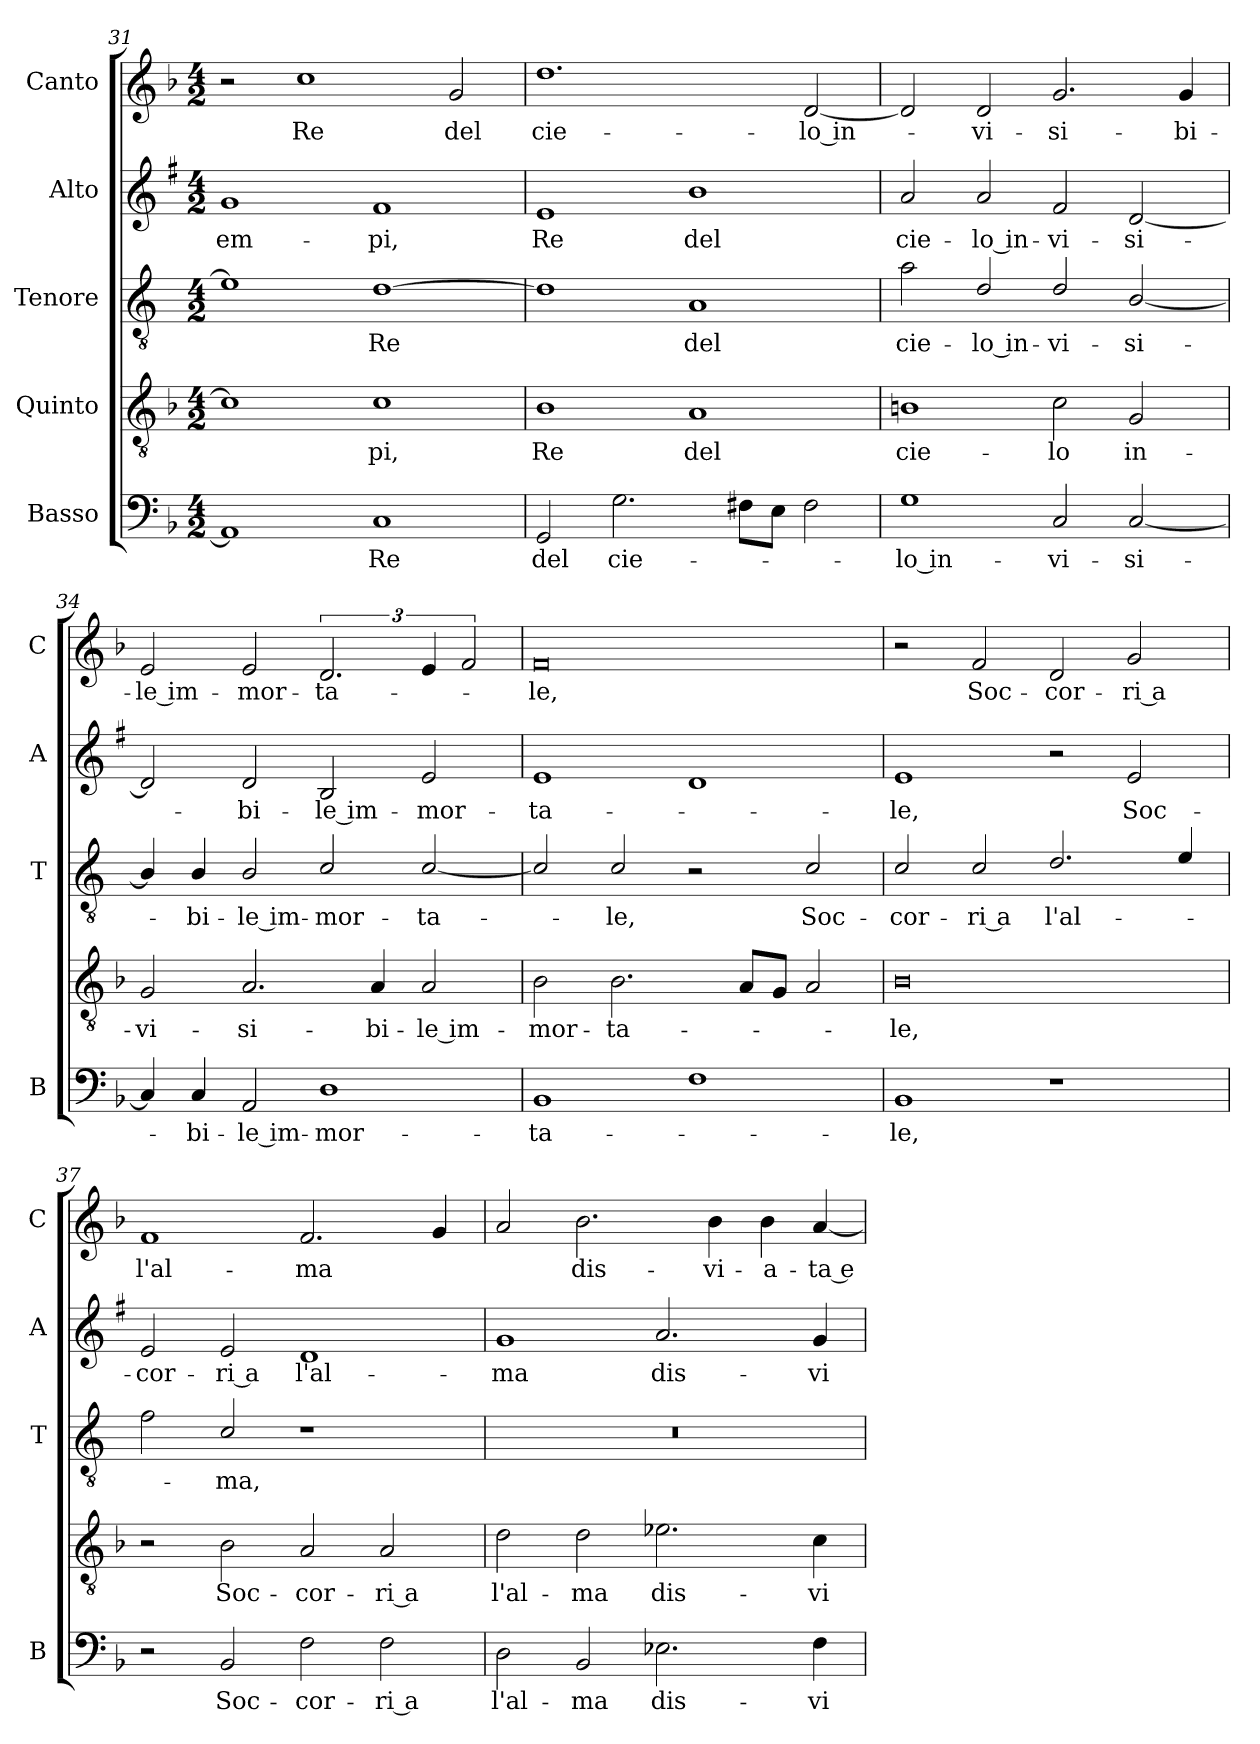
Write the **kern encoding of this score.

**kern	**text	**kern	**text	**kern	**text	**kern	**text	**kern	**text
*part5	*part5	*part4	*part4	*part3	*part3	*part2	*part2	*part1	*part1
*staff5	*staff5	*staff4	*staff4	*staff3	*staff3	*staff2	*staff2	*staff1	*staff1
*I"Basso	*	*I"Quinto	*	*I"Tenore	*	*I"Alto	*	*I"Canto	*
*I'B	*	*	*	*I'T	*	*I'A	*	*I'C	*
*clefF4	*	*clefGv2	*	*clefGv2	*	*clefG2	*	*clefG2	*
*	*	*	*	*ITrd4c7	*	*ITrd1c2	*	*	*
*k[b-]	*	*k[b-]	*	*k[b-]	*	*k[b-]	*	*k[b-]	*
*F:	*	*F:	*	*F:	*	*F:	*	*F:	*
*M4/2	*	*M4/2	*	*M4/2	*	*M4/2	*	*M4/2	*
=31	=31	=31	=31	=31	=31	=31	=31	=31	=31
!	!	!	!	!	!	!	!LO:LY:b	!	!
1AA]	.	1c]	.	1A]	.	1f	em-	2r	.
!	!	!	!	!	!	!	!	!	!LO:LY:b
.	.	.	.	.	.	.	.	1cc	Re
!	!LO:LY:b	!	!LO:LY:b	!	!LO:LY:b	!	!LO:LY:b	!	!
1C	Re	1c	-pi,	[1G	Re	1e	-pi,	.	.
!	!	!	!	!	!	!	!	!	!LO:LY:b
.	.	.	.	.	.	.	.	2g/	del
=32	=32	=32	=32	=32	=32	=32	=32	=32	=32
!	!LO:LY:b	!	!LO:LY:b	!	!	!	!LO:LY:b	!	!LO:LY:b
2GG/	del	1B-	Re	1G]	.	1d	Re	1.dd	cie-
!	!LO:LY:b	!	!	!	!	!	!	!	!
2.G\	cie-	.	.	.	.	.	.	.	.
!	!	!	!LO:LY:b	!	!LO:LY:b	!	!LO:LY:b	!	!
.	.	1A	del	1D	del	1a	del	.	.
8F#X\L	.	.	.	.	.	.	.	.	.
8E\J	.	.	.	.	.	.	.	.	.
!	!	!	!	!	!	!	!	!	!LO:LY:b
2F#\	.	.	.	.	.	.	.	[2d/	-lo in-
!!LO:LB:g=z
=33	=33	=33	=33	=33	=33	=33	=33	=33	=33
!	!LO:LY:b	!	!LO:LY:b	!	!LO:LY:b	!	!LO:LY:b	!	!
1G	-lo in-	1Bn	cie-	2d\	cie-	2g/	cie-	2d/]	.
!	!	!	!	!	!LO:LY:b	!	!LO:LY:b	!	!LO:LY:b
.	.	.	.	2G/	-lo in-	2g/	-lo in-	2d/	-vi-
!	!LO:LY:b	!	!LO:LY:b	!	!LO:LY:b	!	!LO:LY:b	!	!LO:LY:b
2C/	-vi-	2c\	-lo	2G/	-vi-	2e/	-vi-	2.g/	-si-
!	!LO:LY:b	!	!LO:LY:b	!	!LO:LY:b	!	!LO:LY:b	!	!
[2C/	-si-	2G/	in-	[2E/	-si-	[2c/	-si-	.	.
!	!	!	!	!	!	!	!	!	!LO:LY:b
.	.	.	.	.	.	.	.	4g/	-bi-
=34	=34	=34	=34	=34	=34	=34	=34	=34	=34
!	!	!	!LO:LY:b	!	!	!	!	!	!LO:LY:b
4C/]	.	2G/	-vi-	4E/]	.	2c/]	.	2e/	-le im-
!	!LO:LY:b	!	!	!	!LO:LY:b	!	!	!	!
4C/	-bi-	.	.	4E/	-bi-	.	.	.	.
!	!LO:LY:b	!	!LO:LY:b	!	!LO:LY:b	!	!LO:LY:b	!	!LO:LY:b
2AA/	-le im-	2.A/	-si-	2E/	-le im-	2c/	-bi-	2e/	-mor-
!	!LO:LY:b	!	!	!	!LO:LY:b	!	!LO:LY:b	!	!LO:LY:b
1D	-mor-	.	.	2F/	-mor-	2A/	-le im-	3.d/	-ta-
!	!	!	!LO:LY:b	!	!	!	!	!	!
.	.	4A/	-bi-	.	.	.	.	.	.
!	!	!	!LO:LY:b	!	!LO:LY:b	!	!LO:LY:b	!	!
.	.	2A/	-le im-	[2F/	-ta-	2d/	-mor-	6e/	.
.	.	.	.	.	.	.	.	3f/	.
=35	=35	=35	=35	=35	=35	=35	=35	=35	=35
!	!LO:LY:b	!	!LO:LY:b	!	!	!	!LO:LY:b	!	!LO:LY:b
1BB-	-ta-	2B-\	-mor-	2F/]	.	1d	-ta-	0f	-le,
!	!	!	!LO:LY:b	!	!LO:LY:b	!	!	!	!
.	.	2.B-\	-ta-	2F/	-le,	.	.	.	.
1F	.	.	.	2r	.	1c	.	.	.
.	.	8A/L	.	.	.	.	.	.	.
.	.	8G/J	.	.	.	.	.	.	.
!	!	!	!	!	!LO:LY:b	!	!	!	!
.	.	2A/	.	2F/	Soc-	.	.	.	.
=36	=36	=36	=36	=36	=36	=36	=36	=36	=36
!	!LO:LY:b	!	!LO:LY:b	!	!LO:LY:b	!	!LO:LY:b	!	!
1BB-	-le,	0B-	-le,	2F/	-cor-	1d	-le,	2r	.
!	!	!	!	!	!LO:LY:b	!	!	!	!LO:LY:b
.	.	.	.	2F/	-ri a	.	.	2f/	Soc-
!	!	!	!	!	!LO:LY:b	!	!	!	!LO:LY:b
1r	.	.	.	2.G/	l'al-	2r	.	2d/	-cor-
!	!	!	!	!	!	!	!LO:LY:b	!	!LO:LY:b
.	.	.	.	.	.	2d/	Soc-	2g/	-ri a
.	.	.	.	4A/	.	.	.	.	.
=37	=37	=37	=37	=37	=37	=37	=37	=37	=37
!	!	!	!	!	!	!	!LO:LY:b	!	!LO:LY:b
2r	.	2r	.	2B-\	.	2d/	-cor-	1f	l'al-
!	!LO:LY:b	!	!LO:LY:b	!	!LO:LY:b	!	!LO:LY:b	!	!
2BB-/	Soc-	2B-\	Soc-	2F/	-ma,	2d/	-ri a	.	.
!	!LO:LY:b	!	!LO:LY:b	!	!	!	!LO:LY:b	!	!LO:LY:b
2F\	-cor-	2A/	-cor-	1r	.	1c	l'al-	2.f/	-ma
!	!LO:LY:b	!	!LO:LY:b	!	!	!	!	!	!
2F\	-ri a	2A/	-ri a	.	.	.	.	.	.
.	.	.	.	.	.	.	.	4g/	.
!!LO:LB:g=z
=38	=38	=38	=38	=38	=38	=38	=38	=38	=38
!	!LO:LY:b	!	!LO:LY:b	!	!	!	!LO:LY:b	!	!
2D\	l'al-	2d\	l'al-	0r	.	1f	-ma	2a/	.
!	!LO:LY:b	!	!LO:LY:b	!	!	!	!	!	!LO:LY:b
2BB-/	-ma	2d\	-ma	.	.	.	.	2.b-\	dis-
!	!LO:LY:b	!	!LO:LY:b	!	!	!	!LO:LY:b	!	!
2.E-X\	dis-	2.e-X\	dis-	.	.	2.g/	dis-	.	.
!	!	!	!	!	!	!	!	!	!LO:LY:b
.	.	.	.	.	.	.	.	4b-\	-vi-
!	!	!	!	!	!	!	!	!	!LO:LY:b
.	.	.	.	.	.	.	.	4b-\	-a-
!	!LO:LY:b	!	!LO:LY:b	!	!	!	!LO:LY:b	!	!LO:LY:b
4F\	-vi-	4c\	-vi-	.	.	4f/	-vi-	[4a/	-ta e
=	=	=	=	=	=	=	=	=	=
*-	*-	*-	*-	*-	*-	*-	*-	*-	*-
